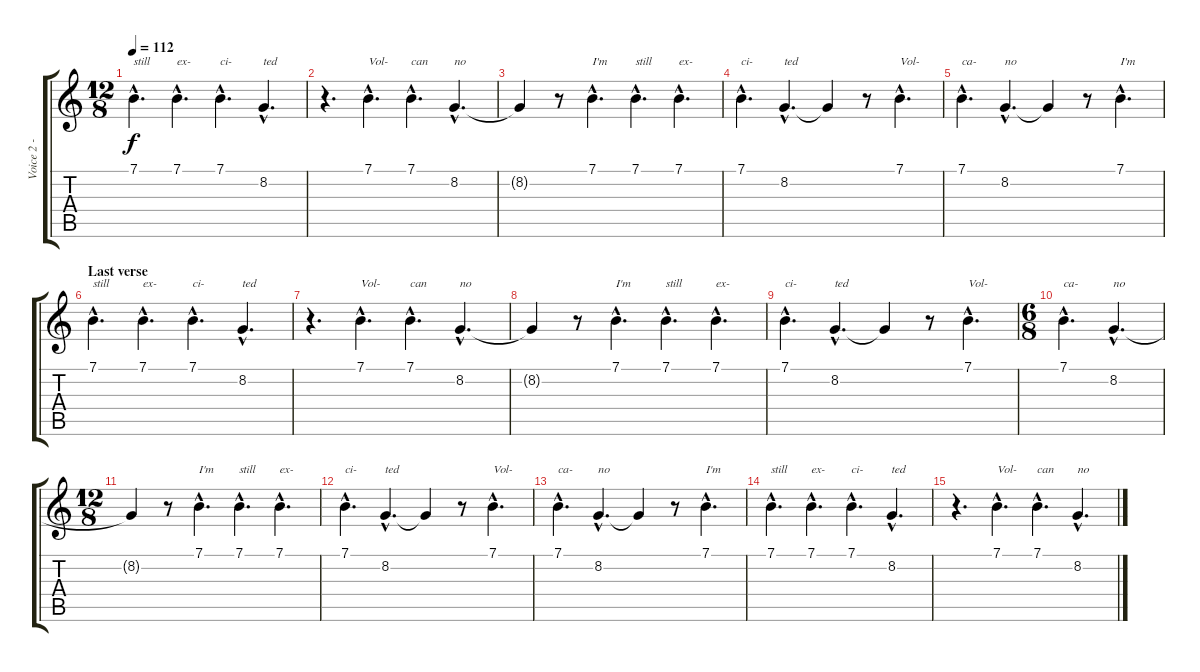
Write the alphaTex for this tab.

\track ("Voice 2 - harmo Voice 1 +1 octave" "Voice 2 - ") {instrument clarinet}
\staff {score tabs}
\tuning (E4 B3 G3 D3 A2 E2) {hide}
\ts (12 8)
\tempo 112
\clef g2
\ks c
7.1{hac}.4{d txt "still" dy f} 7.1{hac}.4{d txt "ex-"} 7.1{hac}.4{d txt "ci-"} 8.2{hac}.4{d txt "ted"} |
r.4{d} 7.1{hac}.4{d txt "Vol-"} 7.1{hac}.4{d txt "can"} 8.2{hac}.4{d txt "no"} |
8.2{t}.4 r.8 7.1{hac}.4{d txt "I'm"} 7.1{hac}.4{d txt "still"} 7.1{hac}.4{d txt "ex-"} |
7.1{hac}.4{d txt "ci-"} 8.2{hac}.4{d txt "ted"} 8.2{t}.4 r.8 7.1{hac}.4{d txt "Vol-"} |
7.1{hac}.4{d txt "ca-"} 8.2{hac}.4{d txt "no"} 8.2{t}.4 r.8 7.1{hac}.4{d txt "I'm"} |
\section ("" "Last verse")
7.1{hac}.4{d txt "still"} 7.1{hac}.4{d txt "ex-"} 7.1{hac}.4{d txt "ci-"} 8.2{hac}.4{d txt "ted"} |
r.4{d} 7.1{hac}.4{d txt "Vol-"} 7.1{hac}.4{d txt "can"} 8.2{hac}.4{d txt "no"} |
8.2{t}.4 r.8 7.1{hac}.4{d txt "I'm"} 7.1{hac}.4{d txt "still"} 7.1{hac}.4{d txt "ex-"} |
7.1{hac}.4{d txt "ci-"} 8.2{hac}.4{d txt "ted"} 8.2{t}.4 r.8 7.1{hac}.4{d txt "Vol-"} |
\ts (6 8)
7.1{hac}.4{d txt "ca-"} 8.2{hac}.4{d txt "no"} |
\ts (12 8)
8.2{t}.4 r.8 7.1{hac}.4{d txt "I'm"} 7.1{hac}.4{d txt "still"} 7.1{hac}.4{d txt "ex-"} |
7.1{hac}.4{d txt "ci-"} 8.2{hac}.4{d txt "ted"} 8.2{t}.4 r.8 7.1{hac}.4{d txt "Vol-"} |
7.1{hac}.4{d txt "ca-"} 8.2{hac}.4{d txt "no"} 8.2{t}.4 r.8 7.1{hac}.4{d txt "I'm"} |
7.1{hac}.4{d txt "still"} 7.1{hac}.4{d txt "ex-"} 7.1{hac}.4{d txt "ci-"} 8.2{hac}.4{d txt "ted"} |
r.4{d} 7.1{hac}.4{d txt "Vol-"} 7.1{hac}.4{d txt "can"} 8.2{hac}.4{d txt "no"}
